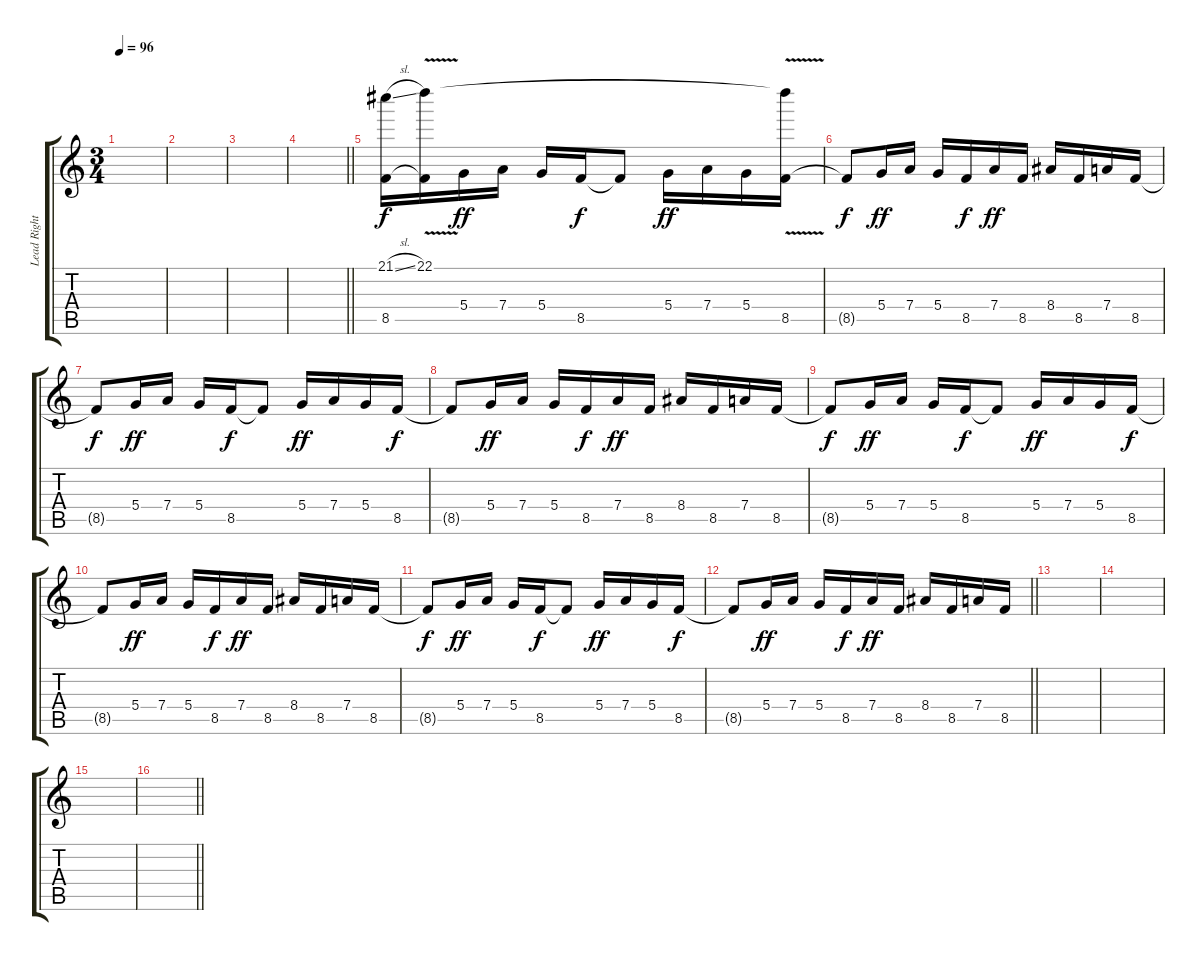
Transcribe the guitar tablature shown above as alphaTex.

\track ("Lead Right" "Lead Right") {instrument distortionguitar}
\staff {score tabs}
\tuning (E4 B3 G3 D3 A2 D2) {hide}
\ts (3 4)
\tempo 96
\clef g2
\ks c
|
|
|
\barLineRight lightlight
|
(21.1{sl} 8.5).16 (22.1{v} 8.5{t}).16 5.4.16{dy ff} 7.4.16 5.4.16 8.5.16{dy f} 8.5{t}.8 5.4.16{dy ff} 7.4.16 5.4.16 (22.1{t} 8.5).16 |
8.5{t}.8{dy f} 5.4.16{dy ff} 7.4.16 5.4.16 8.5.16{dy f} 7.4.16{dy ff} 8.5.16 8.4.16 8.5.16 7.4.16 8.5.16 |
8.5{t}.8{dy f} 5.4.16{dy ff} 7.4.16 5.4.16 8.5.16{dy f} 8.5{t}.8 5.4.16{dy ff} 7.4.16 5.4.16 8.5.16{dy f} |
8.5{t}.8 5.4.16{dy ff} 7.4.16 5.4.16 8.5.16{dy f} 7.4.16{dy ff} 8.5.16 8.4.16 8.5.16 7.4.16 8.5.16 |
8.5{t}.8{dy f} 5.4.16{dy ff} 7.4.16 5.4.16 8.5.16{dy f} 8.5{t}.8 5.4.16{dy ff} 7.4.16 5.4.16 8.5.16{dy f} |
8.5{t}.8 5.4.16{dy ff} 7.4.16 5.4.16 8.5.16{dy f} 7.4.16{dy ff} 8.5.16 8.4.16 8.5.16 7.4.16 8.5.16 |
8.5{t}.8{dy f} 5.4.16{dy ff} 7.4.16 5.4.16 8.5.16{dy f} 8.5{t}.8 5.4.16{dy ff} 7.4.16 5.4.16 8.5.16{dy f} |
\barLineRight lightlight
8.5{t}.8 5.4.16{dy ff} 7.4.16 5.4.16 8.5.16{dy f} 7.4.16{dy ff} 8.5.16 8.4.16 8.5.16 7.4.16 8.5.16 |
|
|
|
\barLineRight lightlight
